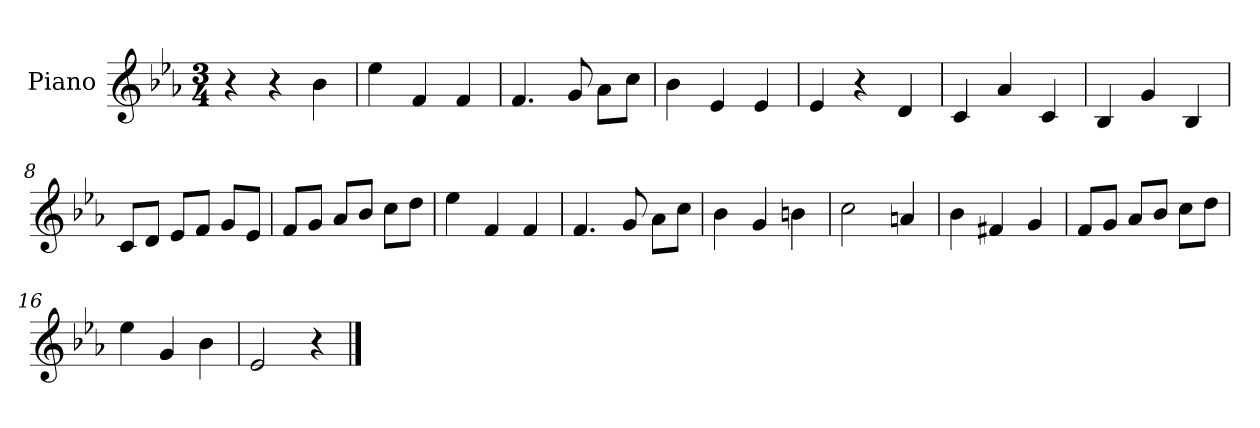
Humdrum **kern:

**kern
*part1
*staff1
*I"Piano
*I'Pno
*clefG2
*k[b-e-a-]
*M3/4
=1
4r
4r
4b-\
=2
4ee-\
4f/
4f/
=3
4.f/
8g/
8a-\L
8cc\J
=4
4b-\
4e-/
4e-/
=5
4e-/
4r
4d/
=6
4c/
4a-/
4c/
=7
4B-/
4g/
4B-/
=8
8c/L
8d/J
8e-/L
8f/J
8g/L
8e-/J
=9
8f/L
8g/J
8a-/L
8b-/J
8cc\L
8dd\J
=10
4ee-\
4f/
4f/
=11
4.f/
8g/
8a-\L
8cc\J
=12
4b-\
4g/
4bn\
=13
2cc\
4an/
=14
4b-\
4f#X/
4g/
=15
8f/L
8g/J
8a-/L
8b-/J
8cc\L
8dd\J
=16
4ee-\
4g/
4b-\
=17
2e-/
4r
==
*-
